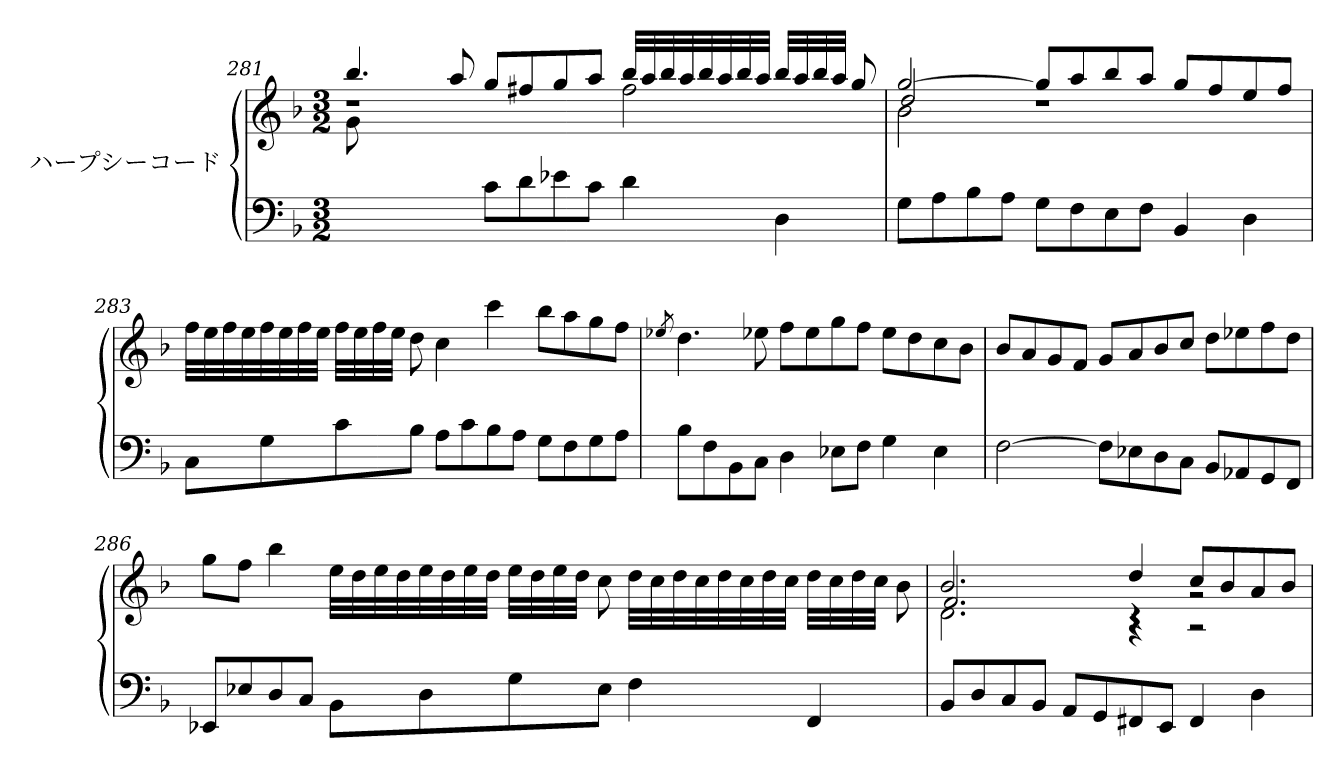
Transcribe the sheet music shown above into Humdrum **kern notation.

**kern	**kern
*part1	*part1
*staff2	*staff1
*I"ハープシーコード	*
!!LO:LB:g=z
*clefF4	*clefG2
*k[b-]	*k[b-]
*M3/2	*M3/2
=281	=281
*	*^
*	*	*^
8ryy	4.bb-/	1r	8g\L
8G/	.	.	1ryy
8A/	.	.	.
8B-/J	8aa/	.	.
8c\L	8gg/L	.	.
8d\	8ff#X/	.	.
8e-X\	8gg/	.	.
8c\J	8aa/J	.	.
4d\	32bb-/LLL	2ff#\	.
.	32aa/	.	.
.	32bb-/	.	.
.	32aa/	.	.
.	32bb-/	.	4.ryy
.	32aa/	.	.
.	32bb-/	.	.
.	32aa/JJJ	.	.
4D\	32bb-/LLL	.	.
.	32aa/	.	.
.	32bb-/	.	.
.	32aa/JJJ	.	.
.	8gg/	.	.
=282	=282	=282	=282
8G\L	[2gg/	2b-\	2dd/
8A\	.	.	.
8B-\	.	.	.
8A\J	.	.	.
8G\L	8gg/L]	1rdd	1r
8F\	8aa/	.	.
8E\	8bb-/	.	.
8F\J	8aa/J	.	.
4BB-/	8gg/L	.	.
.	8ff/	.	.
4D\	8ee/	.	.
.	8ff/J	.	.
*	*v	*v	*v
!!LO:LB:g=z
=283	=283
8C\L	32ff\LLL
.	32ee\
.	32ff\
.	32ee\
8G\	32ff\
.	32ee\
.	32ff\
.	32ee\JJJ
8c\	32ff\LLL
.	32ee\
.	32ff\
.	32ee\JJJ
8B-\J	8dd\
8A\L	4cc\
8c\	.
8B-\	4ccc\
8A\J	.
8G\L	8bb-\L
8F\	8aa\
8G\	8gg\
8A\J	8ff\J
=284	=284
.	8qee-X/
8B-\L	4.dd\
8F\	.
8BB-\	.
8C\J	8ee-\
4D\	8ff\L
.	8ee-\
8E-X\L	8gg\
8F\J	8ff\J
4G\	8ee-\L
.	8dd\
4E-\	8cc\
.	8b-\J
!!LO:LB:g=z
=285	=285
[2F\	8b-/L
.	8a/
.	8g/
.	8f/J
8F\L]	8g/L
8E-X\	8a/
8D\	8b-/
8C\J	8cc/J
8BB-/L	8dd\L
8AA-X/	8ee-X\
8GG/	8ff\
8FF/J	8dd\J
=286	=286
8EE-X/L	8gg\L
8E-X/	8ff\J
8D/	4bb-\
8C/J	.
8BB-\L	32ee\LLL
.	32dd\
.	32ee\
.	32dd\
8D\	32ee\
.	32dd\
.	32ee\
.	32dd\JJJ
8G\	32ee\LLL
.	32dd\
.	32ee\
.	32dd\JJJ
8E-\J	8cc\
4F\	32dd\LLL
.	32cc\
.	32dd\
.	32cc\
.	32dd\
.	32cc\
.	32dd\
.	32cc\JJJ
4FF/	32dd\LLL
.	32cc\
.	32dd\
.	32cc\JJJ
.	8b-\
!!LO:LB:g=z
=287	=287
*	*^
*	*	*^
8BB-/L	2.b-/	2.d\	2.f/
8D/	.	.	.
8C/	.	.	.
8BB-/J	.	.	.
8AA/L	.	.	.
8GG/	.	.	.
8FF#X/	4dd/	4rc	4rA
8EE/J	.	.	.
4FF#/	8cc/L	2rg	2rA
.	8b-/	.	.
4D\	8a/	.	.
.	8b-/J	.	.
*	*v	*v	*v
=	=
*-	*-
